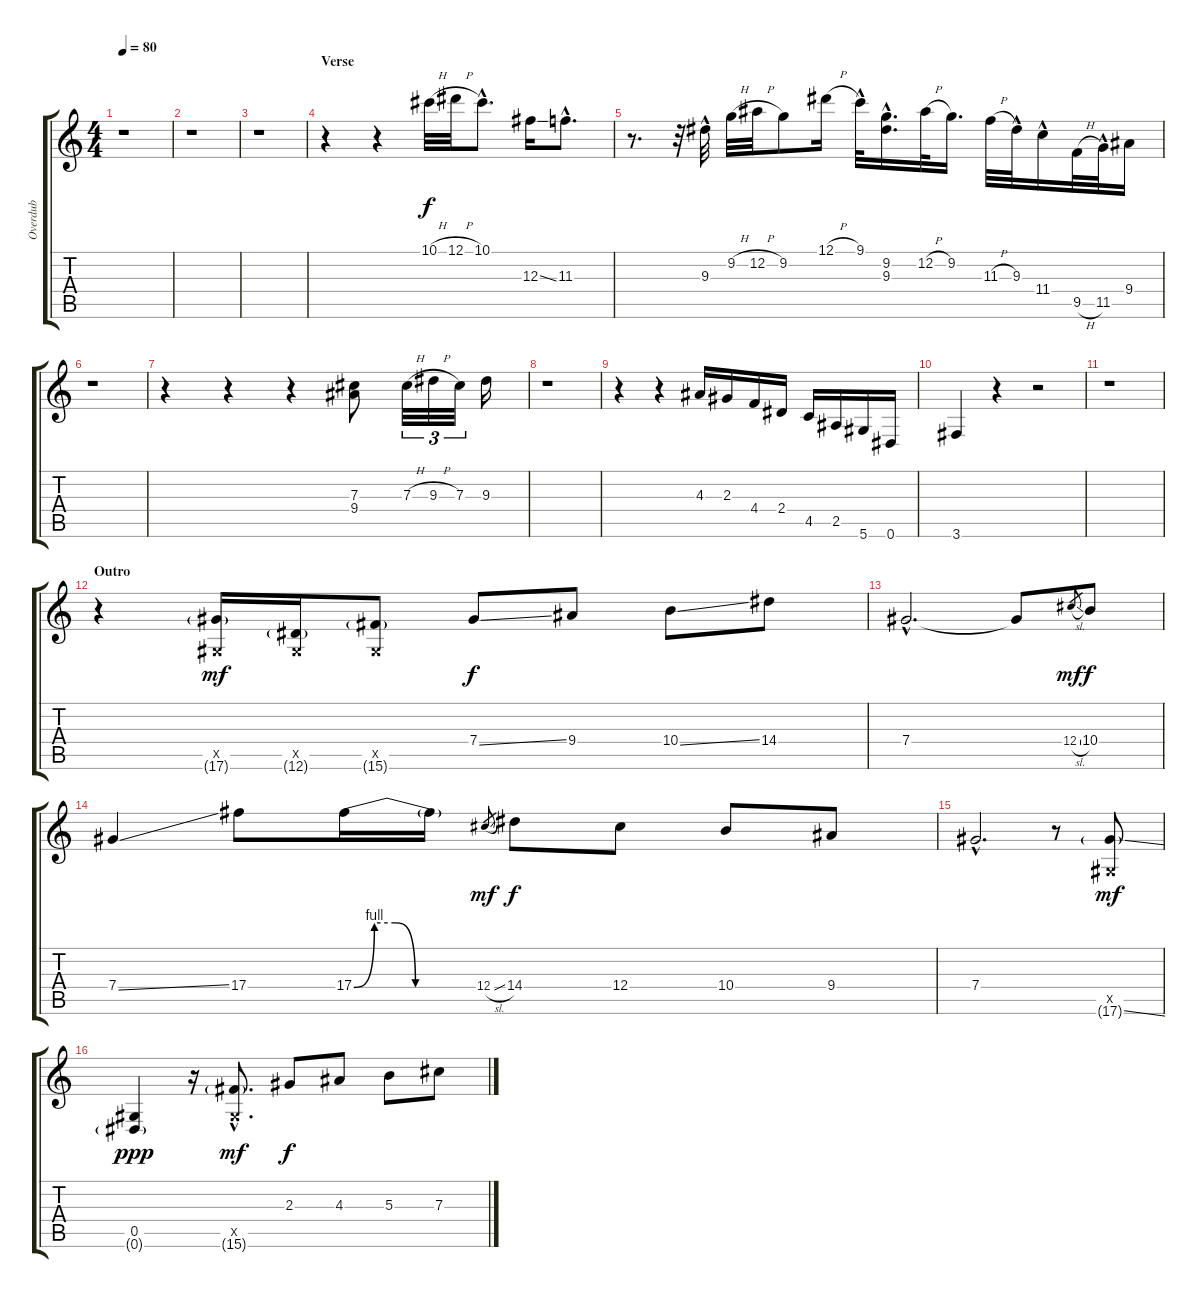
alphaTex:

\track ("Overdub" "Overdub") {instrument fretlessbass}
\staff {score tabs}
\tuning (Eb4 Bb3 Gb3 Db3 Ab2 Eb2) {hide}
\ts (4 4)
\tempo 80
\clef g2
\ks c
r.1{dy f instrument fretlessbass} |
r.1 |
r.1 |
\section ("" "Verse")
r.4 r.4 10.1{h}.32 12.1{h}.32 10.1{hac}.8{d} 12.3{ss}.16 11.3{hac}.8{d} |
r.8{d} r.32 9.3{hac}.32 9.2{h}.32 12.2{h}.32 9.2.8 12.1{h}.16 9.1{hac}.32 (9.2{hac} 9.3{hac}).16{d} 12.2{h}.32 9.2.16{d} 11.3{h}.32 9.3{hac}.32 11.4{hac}.16 9.5{h}.32 11.5{hac}.32 9.4.16 |
r.1 |
r.4 r.4 r.4 (7.3 9.4).8 7.3{h}.32{tu (3 2)} 9.3{h}.32{tu (3 2)} 7.3.32{tu (3 2)} 9.3.16 |
r.1 |
r.4 r.4 4.3.16 2.3.16 4.4.16 2.4.16 4.5.16 2.5.16 5.6.16 0.6.16 |
3.6.4 r.4 r.2 |
r.1 |
\section ("" "Outro")
r.4 (0.5{x} 17.6{g}).16{dy mf} (0.5{x} 12.6{g}).16 (0.5{x} 15.6{g}).8 7.4{ss}.8{dy f} 9.4.8 10.4{ss}.8 14.4.8 |
7.4{hac}.2{d} 7.4{t}.8 12.4{sl}.8{gr dy mf} 10.4.8{dy f} |
7.4{ss}.4 17.4.8 17.4{be (custom 0 0 10 4 20 4 30 0 60 0)}.16 17.4{t}.16 12.4{sl}.8{gr dy mf} 14.4.8{dy f} 12.4.8 10.4.8 9.4.8 |
7.4{hac}.2{d} r.8 (0.5{x} 17.6{ss g}).8{dy mf} |
(0.5 0.6{g}).4{dy ppp} r.16 (0.5{hac x} 15.6{g hac}).8{d dy mf} 2.3.8{dy f} 4.3.8 5.3.8 7.3.8
